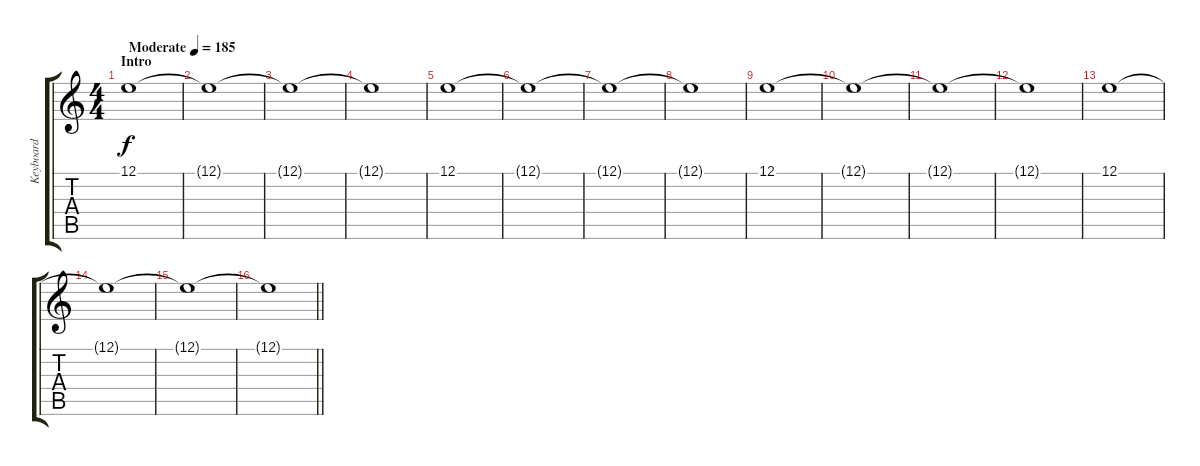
\track ("Keyboard" "Keyboard") {instrument synthstrings1}
\staff {score tabs}
\tuning (E4 B3 G3 D3 A2 E2) {hide}
\ts (4 4)
\section ("" "Intro")
\tempo (185 "Moderate")
\clef g2
\ks c
12.1.1{dy f instrument synthstrings1} |
12.1{t}.1 |
12.1{t}.1 |
12.1{t}.1 |
12.1.1 |
12.1{t}.1 |
12.1{t}.1 |
12.1{t}.1 |
12.1.1 |
12.1{t}.1 |
12.1{t}.1 |
12.1{t}.1 |
12.1.1 |
12.1{t}.1 |
12.1{t}.1 |
\barLineRight lightlight
12.1{t}.1
